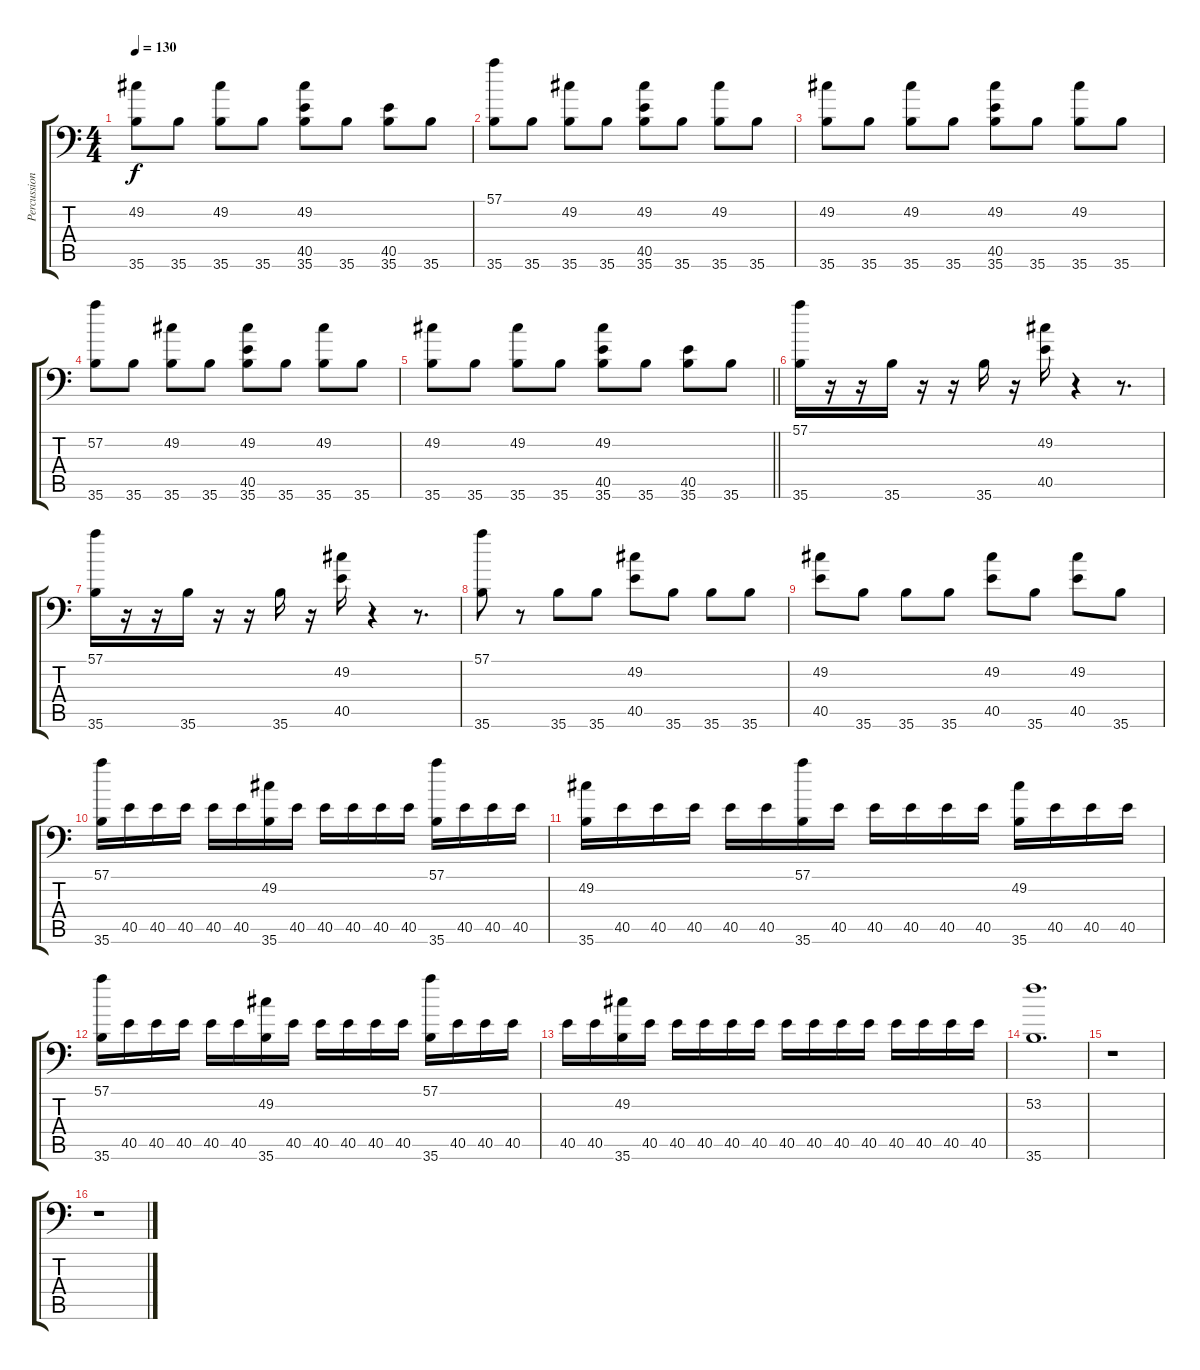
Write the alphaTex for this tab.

\track ("Percussion" "Percussion") {instrument acousticgrandpiano}
\staff {score tabs}
\tuning (C-1 C-1 C-1 C-1 C-1 C-1) {hide}
\ts (4 4)
\tempo 130
\clef f4
\ks c
(49.2 35.6).8{dy f} 35.6.8 (49.2 35.6).8 35.6.8 (49.2 40.5 35.6).8 35.6.8 (40.5 35.6).8 35.6.8 |
(57.1 35.6).8 35.6.8 (49.2 35.6).8 35.6.8 (49.2 40.5 35.6).8 35.6.8 (49.2 35.6).8 35.6.8 |
(49.2 35.6).8 35.6.8 (49.2 35.6).8 35.6.8 (49.2 40.5 35.6).8 35.6.8 (49.2 35.6).8 35.6.8 |
(57.2 35.6).8 35.6.8 (49.2 35.6).8 35.6.8 (49.2 40.5 35.6).8 35.6.8 (49.2 35.6).8 35.6.8 |
\barLineRight lightlight
(49.2 35.6).8 35.6.8 (49.2 35.6).8 35.6.8 (49.2 40.5 35.6).8 35.6.8 (40.5 35.6).8 35.6.8 |
\section ("" "")
(57.1 35.6).16 r.16 r.16 35.6.16 r.16 r.16 35.6.16 r.16 (49.2 40.5).16 r.4 r.8{d} |
(57.1 35.6).16 r.16 r.16 35.6.16 r.16 r.16 35.6.16 r.16 (49.2 40.5).16 r.4 r.8{d} |
(57.1 35.6).8 r.8 35.6.8 35.6.8 (49.2 40.5).8 35.6.8 35.6.8 35.6.8 |
(49.2 40.5).8 35.6.8 35.6.8 35.6.8 (49.2 40.5).8 35.6.8 (49.2 40.5).8 35.6.8 |
(57.1 35.6).16 40.5.16 40.5.16 40.5.16 40.5.16 40.5.16 (49.2 35.6).16 40.5.16 40.5.16 40.5.16 40.5.16 40.5.16 (57.1 35.6).16 40.5.16 40.5.16 40.5.16 |
(49.2 35.6).16 40.5.16 40.5.16 40.5.16 40.5.16 40.5.16 (57.1 35.6).16 40.5.16 40.5.16 40.5.16 40.5.16 40.5.16 (49.2 35.6).16 40.5.16 40.5.16 40.5.16 |
(57.1 35.6).16 40.5.16 40.5.16 40.5.16 40.5.16 40.5.16 (49.2 35.6).16 40.5.16 40.5.16 40.5.16 40.5.16 40.5.16 (57.1 35.6).16 40.5.16 40.5.16 40.5.16 |
40.5.16 40.5.16 (49.2 35.6).16 40.5.16 40.5.16 40.5.16 40.5.16 40.5.16 40.5.16 40.5.16 40.5.16 40.5.16 40.5.16 40.5.16 40.5.16 40.5.16 |
(53.2 35.6).1{d} |
r.1 |
r.1
